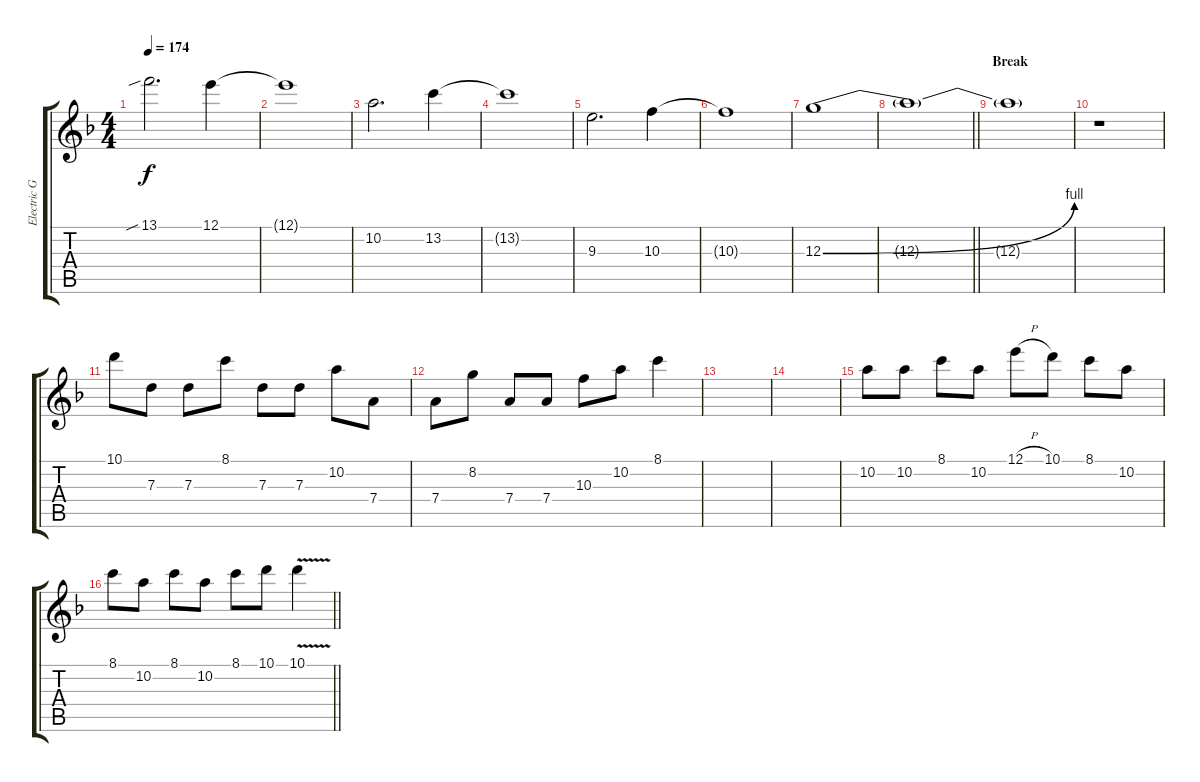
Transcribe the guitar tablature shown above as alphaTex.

\track ("Electric Guitar 4" "Electric G") {instrument distortionguitar}
\staff {score tabs}
\tuning (E4 B3 G3 D3 A2 D2) {hide}
\ts (4 4)
\tempo 174
\clef g2
\ks dminor
13.1{sib}.2{d dy f} 12.1.4 |
12.1{t}.1 |
10.2.2{d} 13.2.4 |
13.2{t}.1 |
9.3.2{d} 10.3.4 |
10.3{t}.1 |
12.3{be (bend 0 0 60 4)}.1 |
\barLineRight lightlight
12.3{t}.1 |
\section ("" "Break")
12.3{t}.1{volume 0 balance 16} |
r.1{volume 13 balance 16} |
10.1.8 7.3.8 7.3.8 8.1.8 7.3.8 7.3.8 10.2.8 7.4.8 |
7.4.8 8.2.8 7.4.8 7.4.8 10.3.8 10.2.8 8.1.4 |
|
|
10.2.8 10.2.8 8.1.8 10.2.8 12.1{h}.8 10.1.8 8.1.8 10.2.8 |
\barLineRight lightlight
8.1.8 10.2.8 8.1.8 10.2.8 8.1.8 10.1.8 10.1{v}.4
